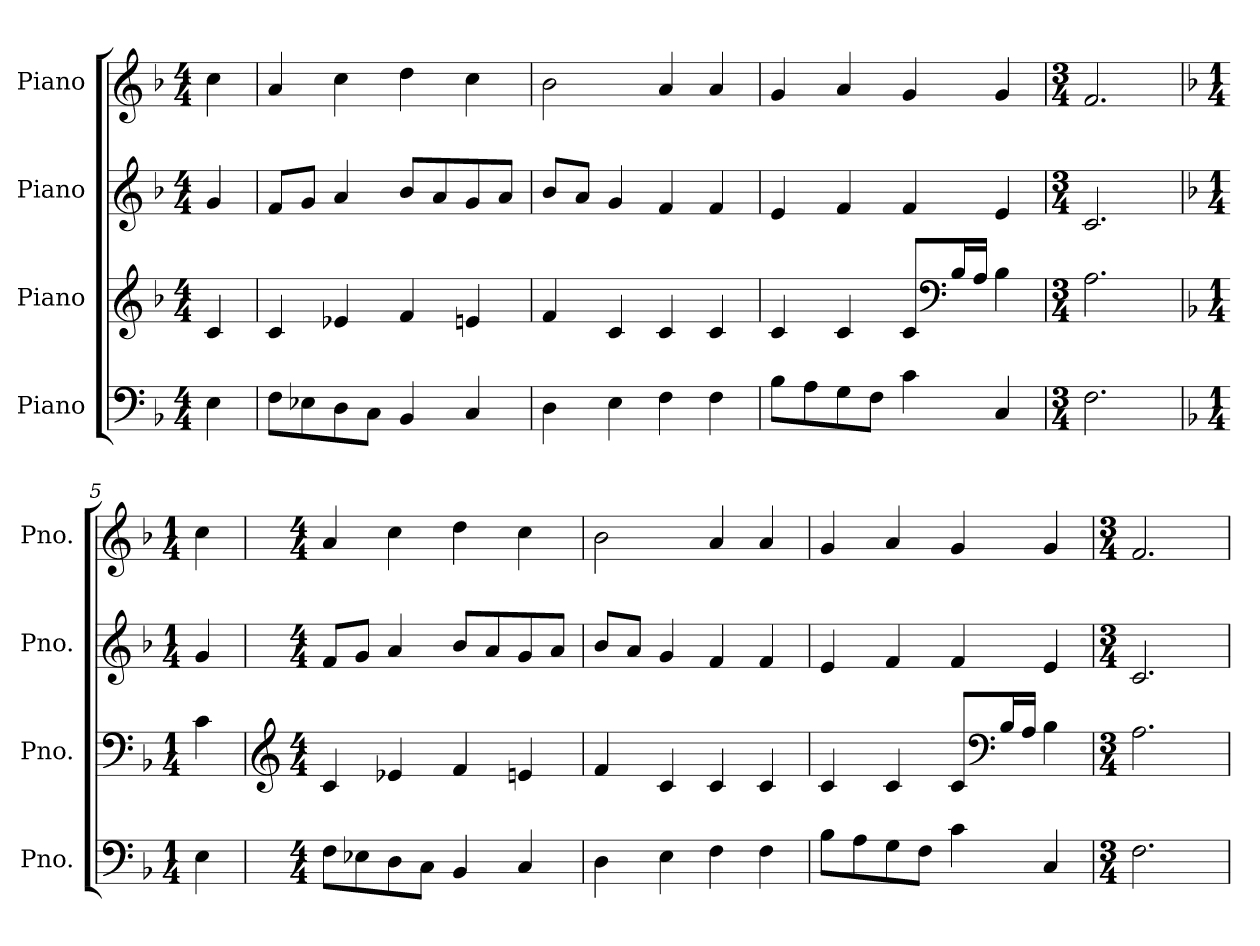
**kern	**kern	**kern	**kern
*part4	*part3	*part2	*part1
*staff4	*staff3	*staff2	*staff1
*I"Piano	*I"Piano	*I"Piano	*I"Piano
*I'Pno.	*I'Pno.	*I'Pno.	*I'Pno.
*clefF4	*clefG2	*clefG2	*clefG2
*k[b-]	*k[b-]	*k[b-]	*k[b-]
*M4/4	*M4/4	*M4/4	*M4/4
*MM120	*MM120	*MM120	*MM120
=	=	=	=
4E\	4c/	4g/	4cc\
=1	=1	=1	=1
8F\L	4c/	8f/L	4a/
8E-X\	.	8g/J	.
8D\	4e-X/	4a/	4cc\
8C\J	.	.	.
4BB-/	4f/	8b-/L	4dd\
.	.	8a/	.
4C/	4en/	8g/	4cc\
.	.	8a/J	.
=2	=2	=2	=2
4D\	4f/	8b-/L	2b-\
.	.	8a/J	.
4E\	4c/	4g/	.
4F\	4c/	4f/	4a/
4F\	4c/	4f/	4a/
=3	=3	=3	=3
8B-\L	4c/	4e/	4g/
8A\	.	.	.
8G\	4c/	4f/	4a/
8F\J	.	.	.
4c\	8c/L	4f/	4g/
*	*clefF4	*	*
.	16B-/L	.	.
.	16A/JJ	.	.
4C/	4B-\	4e/	4g/
=4	=4	=4	=4
*M3/4	*M3/4	*M3/4	*M3/4
2.F\	2.A\	2.c/	2.f/
=5	=5	=5	=5
*k[b-]	*k[b-]	*k[b-]	*k[b-]
*M1/4	*M1/4	*M1/4	*M1/4
4E\	4c\	4g/	4cc\
!!LO:LB:g=z
=6	=6	=6	=6
*	*clefG2	*	*
*M4/4	*M4/4	*M4/4	*M4/4
8F\L	4c/	8f/L	4a/
8E-X\	.	8g/J	.
8D\	4e-X/	4a/	4cc\
8C\J	.	.	.
4BB-/	4f/	8b-/L	4dd\
.	.	8a/	.
4C/	4en/	8g/	4cc\
.	.	8a/J	.
=7	=7	=7	=7
4D\	4f/	8b-/L	2b-\
.	.	8a/J	.
4E\	4c/	4g/	.
4F\	4c/	4f/	4a/
4F\	4c/	4f/	4a/
=8	=8	=8	=8
8B-\L	4c/	4e/	4g/
8A\	.	.	.
8G\	4c/	4f/	4a/
8F\J	.	.	.
4c\	8c/L	4f/	4g/
*	*clefF4	*	*
.	16B-/L	.	.
.	16A/JJ	.	.
4C/	4B-\	4e/	4g/
=9	=9	=9	=9
*M3/4	*M3/4	*M3/4	*M3/4
2.F\	2.A\	2.c/	2.f/
=	=	=	=
*-	*-	*-	*-
